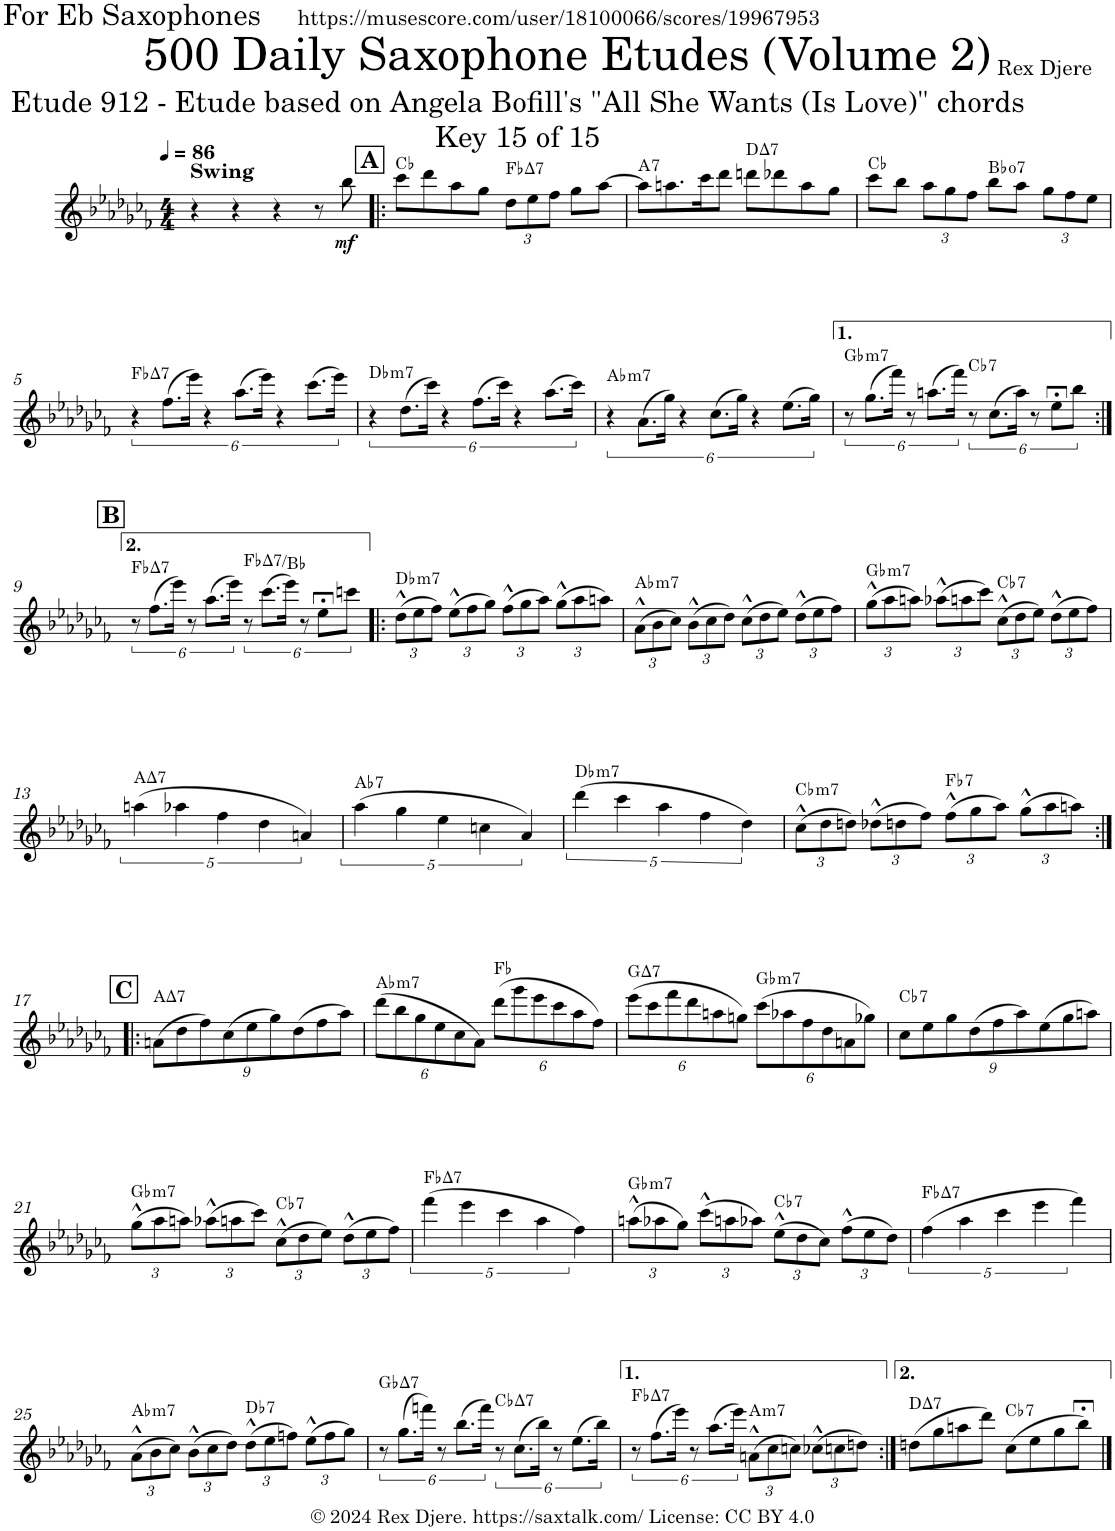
**kern	**dynam	**harte
*part1	*part1	*part1
*staff1	*staff1	*
*I"Alto Saxophone	*	*
*I'A. Sax.	*	*
*clefG2	*	*
*Trd5c9	*	*
*k[b-e-a-d-g-c-f-]	*	*
*M4/4	*	*
*MM86	*	*
=1	=1	=1
!LO:TX:a:B:t=Swing	!	!
4r	.	.
4r	.	.
4r	.	.
8r	.	.
!	!LO:DY:b	!
8bb-\	mf	.
!!LO:REH:place=s1:a:B:cj:fs=14:t=A
=2!|:	=2!|:	=2!|:
8ccc-\L	.	Cb:maj
8ddd-\	.	.
8aa-\	.	.
8gg-\J	.	.
*Xbrackettup	*	*
!	!	!LO:H:kt=7
12dd-\L	.	Fb:maj7
12ee-\	.	.
12ff-\J	.	.
8gg-\L	.	.
[8aa-\J	.	.
=3	=3	=3
!	!	!LO:H:kt=7
8aa-\L]	.	A:7
8.aan\	.	.
16ccc-\K	.	.
8ddd-\J	.	.
!	!	!LO:H:kt=7
8dddn\L	.	D:maj7
8ddd-X\	.	.
8aa\	.	.
8gg-\J	.	.
=4	=4	=4
8ccc-\L	.	Cb:maj
8bb-\J	.	.
12aa-\L	.	.
12gg-\	.	.
12ff-\J	.	.
!	!	!LO:H:kt=7
8bb-\L	.	Bb:dim7
8aa-\J	.	.
12gg-\L	.	.
12ff-\	.	.
12ee-\J	.	.
!!LO:LB:g=z
=5	=5	=5
*brackettup	*	*
!	!	!LO:H:kt=7
6r	.	Fb:maj7
(12.ff-\L	.	.
24eee-\Jk)	.	.
6r	.	.
(12.aa-\L	.	.
24eee-\Jk)	.	.
6r	.	.
(12.ccc-\L	.	.
24eee-\Jk)	.	.
=6	=6	=6
!	!	!LO:H:kt=m7
6r	.	Db:min7
(12.dd-\L	.	.
24ccc-\Jk)	.	.
6r	.	.
(12.ff-\L	.	.
24ccc-\Jk)	.	.
6r	.	.
(12.aa-\L	.	.
24ccc-\Jk)	.	.
=7	=7	=7
!	!	!LO:H:kt=m7
6r	.	Ab:min7
(12.a-\L	.	.
24gg-\Jk)	.	.
6r	.	.
(12.cc-\L	.	.
24gg-\Jk)	.	.
6r	.	.
(12.ee-\L	.	.
24gg-\Jk)	.	.
=8	=8	=8
!	!	!LO:H:kt=m7
12r	.	Gb:min7
(12.gg-\L	.	.
24fff-\Jk)	.	.
12r	.	.
(12.aan\L	.	.
24fff-\Jk)	.	.
!	!	!LO:H:kt=7
12r	.	Cb:7
(12.cc-\L	.	.
24aa\Jk)	.	.
12r	.	.
12ee-;<\L	.	.
12bb-\J	.	.
!!LO:LB:g=z
!!LO:REH:place=s1:a:B:cj:fs=14:t=B
=9:|!	=9:|!	=9:|!
!	!	!LO:H:kt=7
12r	.	Fb:maj7
(12.ff-\L	.	.
24eee-\Jk)	.	.
12r	.	.
(12.aa-\L	.	.
24eee-\Jk)	.	.
!	!	!LO:H:kt=7
12r	.	Fb:maj7/#4
(12.ccc-\L	.	.
24eee-\Jk)	.	.
12r	.	.
12ee-;<\L	.	.
12cccn\J	.	.
=10!|:	=10!|:	=10!|:
*Xbrackettup	*	*
!	!	!LO:H:kt=m7
(12dd-^^\L	.	Db:min7
12ee-\	.	.
12ff-\J)	.	.
(12ee-^^\L	.	.
12ff-\	.	.
12gg-\J)	.	.
(12ff-^^\L	.	.
12gg-\	.	.
12aa-\J)	.	.
(12gg-^^\L	.	.
12aa-\	.	.
12aan\J)	.	.
=11	=11	=11
!	!	!LO:H:kt=m7
(12a-^^\L	.	Ab:min7
12b-\	.	.
12cc-\J)	.	.
(12b-^^\L	.	.
12cc-\	.	.
12dd-\J)	.	.
(12cc-^^\L	.	.
12dd-\	.	.
12ee-\J)	.	.
(12dd-^^\L	.	.
12ee-\	.	.
12ff-\J)	.	.
=12	=12	=12
!	!	!LO:H:kt=m7
(12gg-^^\L	.	Gb:min7
12aa-\	.	.
12aan\J)	.	.
(12aa-X^^\L	.	.
12aan\	.	.
12ccc-\J)	.	.
!	!	!LO:H:kt=7
(12cc-^^\L	.	Cb:7
12dd-\	.	.
12ee-\J)	.	.
(12dd-^^\L	.	.
12ee-\	.	.
12ff-\J)	.	.
!!LO:LB:g=z
=13	=13	=13
*brackettup	*	*
!	!	!LO:H:kt=7
(5aan\	.	A:maj7
5aa-X\	.	.
5ff-\	.	.
5dd-\	.	.
5an/)	.	.
=14	=14	=14
!	!	!LO:H:kt=7
(5aa-\	.	Ab:7
5gg-\	.	.
5ee-\	.	.
5ccn\	.	.
5a-/)	.	.
=15	=15	=15
!	!	!LO:H:kt=m7
(5ddd-\	.	Db:min7
5ccc-\	.	.
5aa-\	.	.
5ff-\	.	.
5dd-\)	.	.
=16	=16	=16
*Xbrackettup	*	*
!	!	!LO:H:kt=m7
(12cc-^^\L	.	Cb:min7
12dd-\	.	.
12ddn\J)	.	.
(12dd-X^^\L	.	.
12ddn\	.	.
12ff-\J)	.	.
!	!	!LO:H:kt=7
(12ff-^^\L	.	Fb:7
12gg-\	.	.
12aa-\J)	.	.
(12gg-^^\L	.	.
12aa-\	.	.
12aan\J)	.	.
!!LO:LB:g=z
!!LO:REH:place=s1:a:B:cj:fs=14:t=C
=17:|!|:	=17:|!|:	=17:|!|:
!	!	!LO:H:kt=7
(9an\L	.	A:maj7
9dd-\	.	.
9ff-\)	.	.
(9cc-\	.	.
9ee-\	.	.
9gg-\)	.	.
(9dd-\	.	.
9ff-\	.	.
9aa-\J)	.	.
=18	=18	=18
!	!	!LO:H:kt=m7
(12ddd-\L	.	Ab:min7
12bb-\	.	.
12gg-\	.	.
12ee-\	.	.
12cc-\	.	.
12a-\J)	.	.
(12ddd-\L	.	Fb:maj
12ggg-\	.	.
12eee-\	.	.
12ccc-\	.	.
12aa-\	.	.
12ff-\J)	.	.
=19	=19	=19
!	!	!LO:H:kt=7
(12eee-\L	.	G:maj7
12ccc-\	.	.
12fff-\	.	.
12ddd-\	.	.
12aan\	.	.
12ggn\J)	.	.
!	!	!LO:H:kt=m7
(12ccc-\L	.	Gb:min7
12aa-X\	.	.
12ff-\	.	.
12dd-\	.	.
12an\	.	.
12gg-X\J)	.	.
=20	=20	=20
!	!	!LO:H:kt=7
9cc-\L	.	Cb:7
9ee-\	.	.
9gg-\	.	.
(9dd-\	.	.
9ff-\	.	.
9aa-\)	.	.
(9ee-\	.	.
9gg-\	.	.
9aan\J)	.	.
!!LO:LB:g=z
=21	=21	=21
!	!	!LO:H:kt=m7
(12gg-^^\L	.	Gb:min7
12aa-\	.	.
12aan\J)	.	.
(12aa-X^^\L	.	.
12aan\	.	.
12ccc-\J)	.	.
!	!	!LO:H:kt=7
(12cc-^^\L	.	Cb:7
12dd-\	.	.
12ee-\J)	.	.
(12dd-^^\L	.	.
12ee-\	.	.
12ff-\J)	.	.
=22	=22	=22
*brackettup	*	*
!	!	!LO:H:kt=7
(5fff-\	.	Fb:maj7
5eee-\	.	.
5ccc-\	.	.
5aa-\	.	.
5ff-\)	.	.
=23	=23	=23
*Xbrackettup	*	*
!	!	!LO:H:kt=m7
(12aan^^\L	.	Gb:min7
12aa-X\	.	.
12gg-\J)	.	.
(12ccc-^^\L	.	.
12aan\	.	.
12aa-X\J)	.	.
!	!	!LO:H:kt=7
(12ee-^^\L	.	Cb:7
12dd-\	.	.
12cc-\J)	.	.
(12ff-^^\L	.	.
12ee-\	.	.
12dd-\J)	.	.
=24	=24	=24
*brackettup	*	*
!	!	!LO:H:kt=7
(5ff-\	.	Fb:maj7
5aa-\	.	.
5ccc-\	.	.
5eee-\	.	.
5fff-\)	.	.
!!LO:LB:g=z
=25	=25	=25
*Xbrackettup	*	*
!	!	!LO:H:kt=m7
(12a-^^\L	.	Ab:min7
12b-\	.	.
12cc-\J)	.	.
(12b-^^\L	.	.
12cc-\	.	.
12dd-\J)	.	.
!	!	!LO:H:kt=7
(12dd-^^\L	.	Db:7
12ee-\	.	.
12ffn\J)	.	.
(12ee-^^\L	.	.
12ff\	.	.
12gg-\J)	.	.
=26	=26	=26
*brackettup	*	*
!	!	!LO:H:kt=7
12r	.	Gb:maj7
(12.gg-\L	.	.
24fffn\Jk)	.	.
12r	.	.
(12.bb-\L	.	.
24fff\Jk)	.	.
!	!	!LO:H:kt=7
12r	.	Cb:maj7
(12.cc-\L	.	.
24bb-\Jk)	.	.
12r	.	.
(12.ee-\L	.	.
24bb-\Jk)	.	.
=27	=27	=27
!	!	!LO:H:kt=7
12r	.	Fb:maj7
(12.ff-\L	.	.
24eee-\Jk)	.	.
12r	.	.
(12.aa-\L	.	.
24eee-\Jk)	.	.
*Xbrackettup	*	*
!	!	!LO:H:kt=m7
(12an^^\L	.	A:min7
12cc-\	.	.
12ccn\J)	.	.
(12cc-X^^\L	.	.
12ccn\	.	.
12ddn\J)	.	.
=28:|!	=28:|!	=28:|!
!	!	!LO:H:kt=7
(8ddn\L	.	D:maj7
8gg-\	.	.
8aan\	.	.
8ddd-\J)	.	.
!	!	!LO:H:kt=7
(8cc-\L	.	Cb:7
8ee-\	.	.
8gg-\	.	.
8bb-;<\J)	.	.
==	==	==
*-	*-	*-
